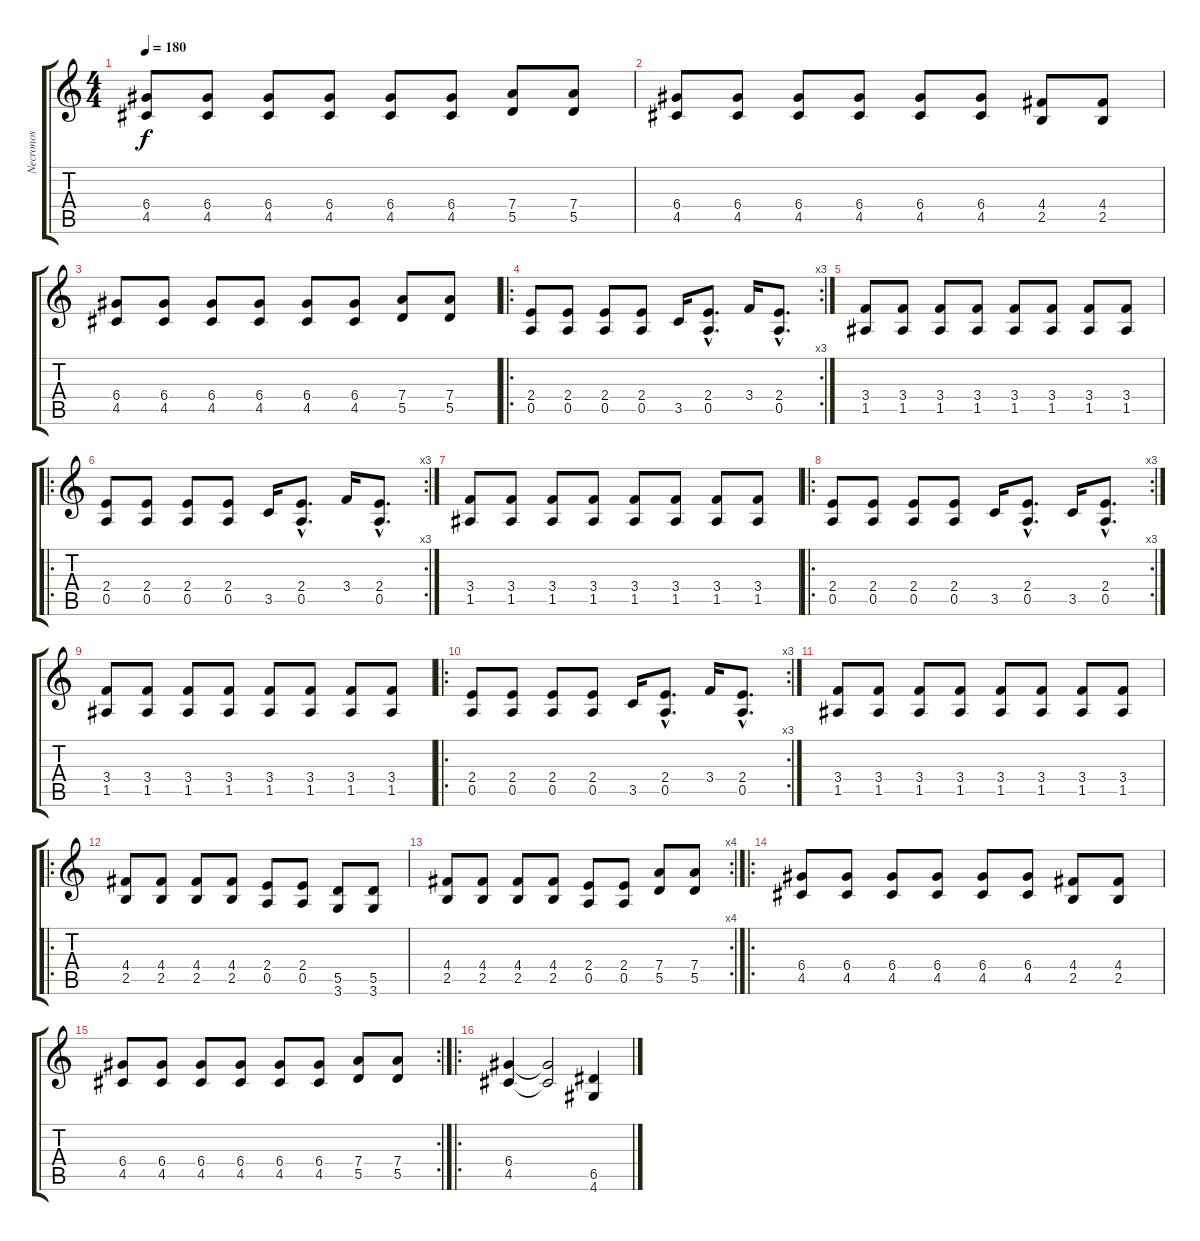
\track ("Necronos" "Necronos") {instrument distortionguitar}
\staff {score tabs}
\tuning (E4 B3 G3 D3 A2 E2) {hide}
\ts (4 4)
\tempo 180
\clef g2
\ks c
(6.4 4.5).8{dy f} (6.4 4.5).8 (6.4 4.5).8 (6.4 4.5).8 (6.4 4.5).8 (6.4 4.5).8 (7.4 5.5).8 (7.4 5.5).8 |
(6.4 4.5).8 (6.4 4.5).8 (6.4 4.5).8 (6.4 4.5).8 (6.4 4.5).8 (6.4 4.5).8 (4.4 2.5).8 (4.4 2.5).8 |
(6.4 4.5).8 (6.4 4.5).8 (6.4 4.5).8 (6.4 4.5).8 (6.4 4.5).8 (6.4 4.5).8 (7.4 5.5).8 (7.4 5.5).8 |
\ro
\rc 3
(2.4 0.5).8 (2.4 0.5).8 (2.4 0.5).8 (2.4 0.5).8 3.5.16 (2.4{hac} 0.5{hac}).8{d} 3.4.16 (2.4{hac} 0.5{hac}).8{d} |
(3.4 1.5).8 (3.4 1.5).8 (3.4 1.5).8 (3.4 1.5).8 (3.4 1.5).8 (3.4 1.5).8 (3.4 1.5).8 (3.4 1.5).8 |
\ro
\rc 3
(2.4 0.5).8 (2.4 0.5).8 (2.4 0.5).8 (2.4 0.5).8 3.5.16 (2.4{hac} 0.5{hac}).8{d} 3.4.16 (2.4{hac} 0.5{hac}).8{d} |
(3.4 1.5).8 (3.4 1.5).8 (3.4 1.5).8 (3.4 1.5).8 (3.4 1.5).8 (3.4 1.5).8 (3.4 1.5).8 (3.4 1.5).8 |
\ro
\rc 3
(2.4 0.5).8 (2.4 0.5).8 (2.4 0.5).8 (2.4 0.5).8 3.5.16 (2.4{hac} 0.5{hac}).8{d} 3.5.16 (2.4{hac} 0.5{hac}).8{d} |
(3.4 1.5).8 (3.4 1.5).8 (3.4 1.5).8 (3.4 1.5).8 (3.4 1.5).8 (3.4 1.5).8 (3.4 1.5).8 (3.4 1.5).8 |
\ro
\rc 3
(2.4 0.5).8 (2.4 0.5).8 (2.4 0.5).8 (2.4 0.5).8 3.5.16 (2.4{hac} 0.5{hac}).8{d} 3.4.16 (2.4{hac} 0.5{hac}).8{d} |
(3.4 1.5).8 (3.4 1.5).8 (3.4 1.5).8 (3.4 1.5).8 (3.4 1.5).8 (3.4 1.5).8 (3.4 1.5).8 (3.4 1.5).8 |
\ro
(4.4 2.5).8 (4.4 2.5).8 (4.4 2.5).8 (4.4 2.5).8 (2.4 0.5).8 (2.4 0.5).8 (5.5 3.6).8 (5.5 3.6).8 |
\rc 4
(4.4 2.5).8 (4.4 2.5).8 (4.4 2.5).8 (4.4 2.5).8 (2.4 0.5).8 (2.4 0.5).8 (7.4 5.5).8 (7.4 5.5).8 |
\ro
(6.4 4.5).8 (6.4 4.5).8 (6.4 4.5).8 (6.4 4.5).8 (6.4 4.5).8 (6.4 4.5).8 (4.4 2.5).8 (4.4 2.5).8 |
\rc 2
(6.4 4.5).8 (6.4 4.5).8 (6.4 4.5).8 (6.4 4.5).8 (6.4 4.5).8 (6.4 4.5).8 (7.4 5.5).8 (7.4 5.5).8 |
\ro
(6.4 4.5).4 (6.4{t} 4.5{t}).2 (6.5 4.6).4
